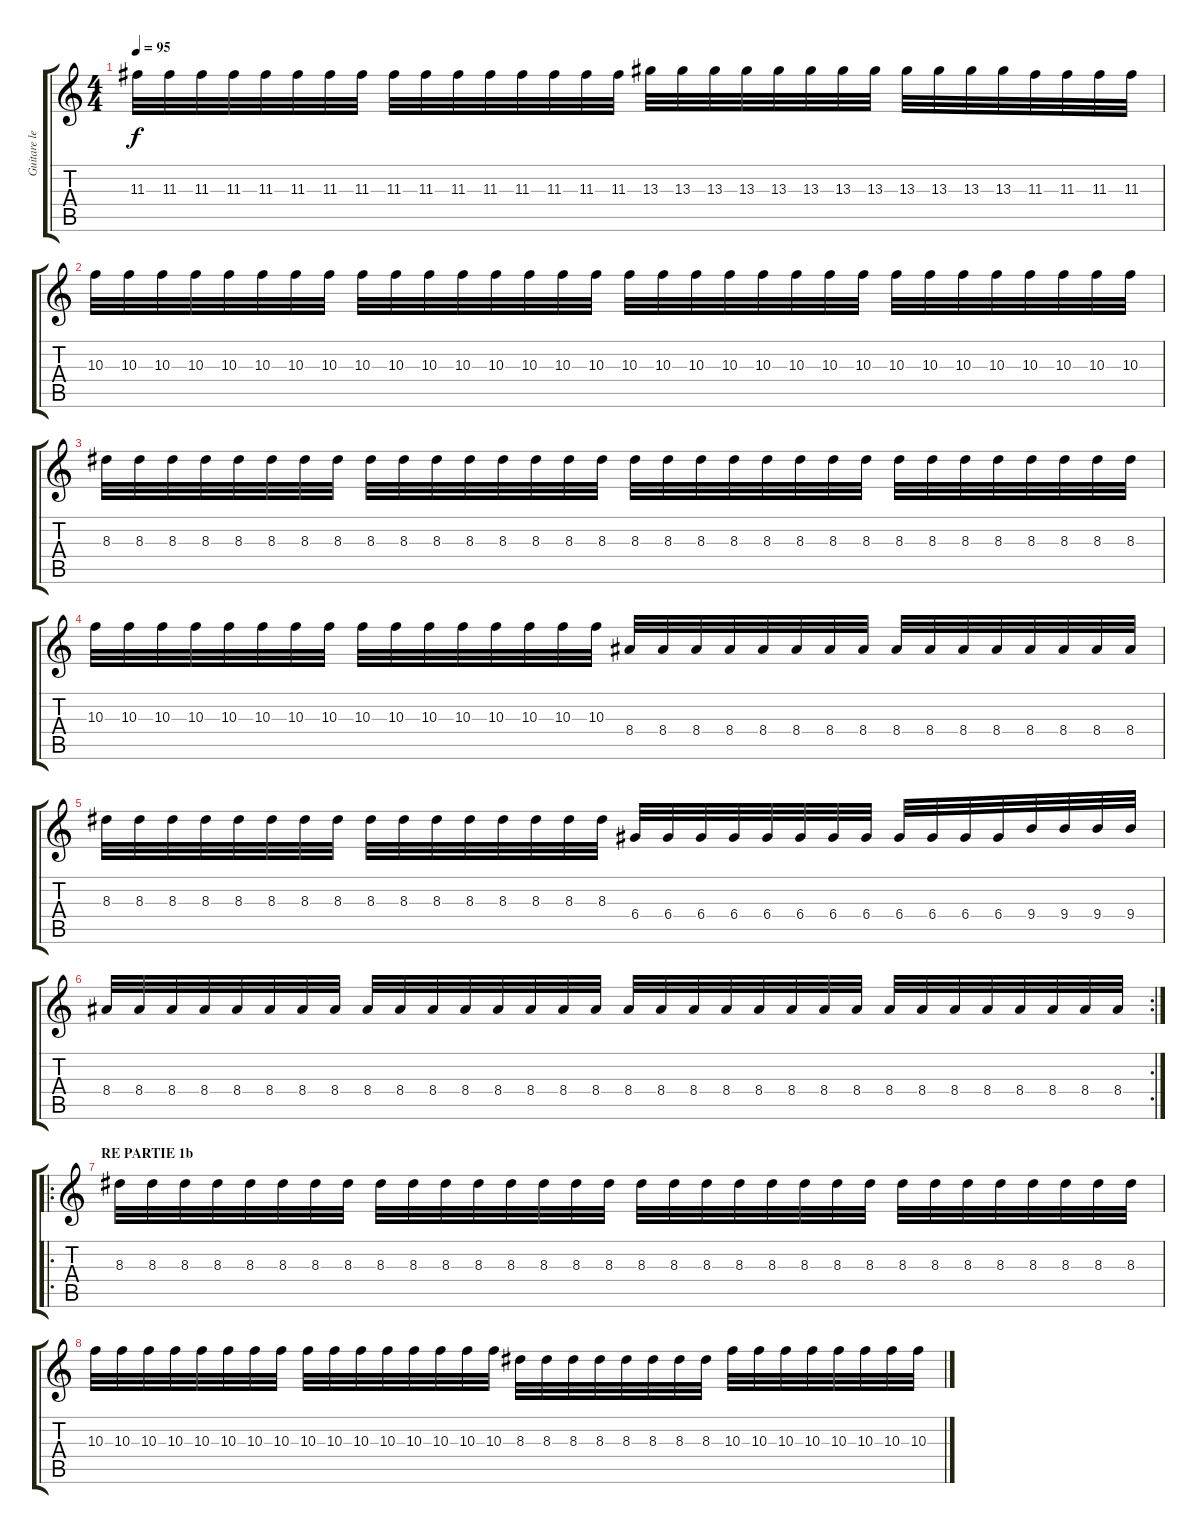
\track ("Guitare lead" "Guitare le") {instrument overdrivenguitar}
\staff {score tabs}
\tuning (E4 B3 G3 D3 A2 E2) {hide}
\ts (4 4)
\tempo 95
\clef g2
\ks c
11.3.32{dy f} 11.3.32 11.3.32 11.3.32 11.3.32 11.3.32 11.3.32 11.3.32 11.3.32 11.3.32 11.3.32 11.3.32 11.3.32 11.3.32 11.3.32 11.3.32 13.3.32 13.3.32 13.3.32 13.3.32 13.3.32 13.3.32 13.3.32 13.3.32 13.3.32 13.3.32 13.3.32 13.3.32 11.3.32 11.3.32 11.3.32 11.3.32 |
10.3.32 10.3.32 10.3.32 10.3.32 10.3.32 10.3.32 10.3.32 10.3.32 10.3.32 10.3.32 10.3.32 10.3.32 10.3.32 10.3.32 10.3.32 10.3.32 10.3.32 10.3.32 10.3.32 10.3.32 10.3.32 10.3.32 10.3.32 10.3.32 10.3.32 10.3.32 10.3.32 10.3.32 10.3.32 10.3.32 10.3.32 10.3.32 |
8.3.32 8.3.32 8.3.32 8.3.32 8.3.32 8.3.32 8.3.32 8.3.32 8.3.32 8.3.32 8.3.32 8.3.32 8.3.32 8.3.32 8.3.32 8.3.32 8.3.32 8.3.32 8.3.32 8.3.32 8.3.32 8.3.32 8.3.32 8.3.32 8.3.32 8.3.32 8.3.32 8.3.32 8.3.32 8.3.32 8.3.32 8.3.32 |
10.3.32 10.3.32 10.3.32 10.3.32 10.3.32 10.3.32 10.3.32 10.3.32 10.3.32 10.3.32 10.3.32 10.3.32 10.3.32 10.3.32 10.3.32 10.3.32 8.4.32 8.4.32 8.4.32 8.4.32 8.4.32 8.4.32 8.4.32 8.4.32 8.4.32 8.4.32 8.4.32 8.4.32 8.4.32 8.4.32 8.4.32 8.4.32 |
8.3.32 8.3.32 8.3.32 8.3.32 8.3.32 8.3.32 8.3.32 8.3.32 8.3.32 8.3.32 8.3.32 8.3.32 8.3.32 8.3.32 8.3.32 8.3.32 6.4.32 6.4.32 6.4.32 6.4.32 6.4.32 6.4.32 6.4.32 6.4.32 6.4.32 6.4.32 6.4.32 6.4.32 9.4.32 9.4.32 9.4.32 9.4.32 |
\rc 2
8.4.32 8.4.32 8.4.32 8.4.32 8.4.32 8.4.32 8.4.32 8.4.32 8.4.32 8.4.32 8.4.32 8.4.32 8.4.32 8.4.32 8.4.32 8.4.32 8.4.32 8.4.32 8.4.32 8.4.32 8.4.32 8.4.32 8.4.32 8.4.32 8.4.32 8.4.32 8.4.32 8.4.32 8.4.32 8.4.32 8.4.32 8.4.32 |
\ro
\section ("" "RE PARTIE 1b")
8.3.32 8.3.32 8.3.32 8.3.32 8.3.32 8.3.32 8.3.32 8.3.32 8.3.32 8.3.32 8.3.32 8.3.32 8.3.32 8.3.32 8.3.32 8.3.32 8.3.32 8.3.32 8.3.32 8.3.32 8.3.32 8.3.32 8.3.32 8.3.32 8.3.32 8.3.32 8.3.32 8.3.32 8.3.32 8.3.32 8.3.32 8.3.32 |
10.3.32 10.3.32 10.3.32 10.3.32 10.3.32 10.3.32 10.3.32 10.3.32 10.3.32 10.3.32 10.3.32 10.3.32 10.3.32 10.3.32 10.3.32 10.3.32 8.3.32 8.3.32 8.3.32 8.3.32 8.3.32 8.3.32 8.3.32 8.3.32 10.3.32 10.3.32 10.3.32 10.3.32 10.3.32 10.3.32 10.3.32 10.3.32
